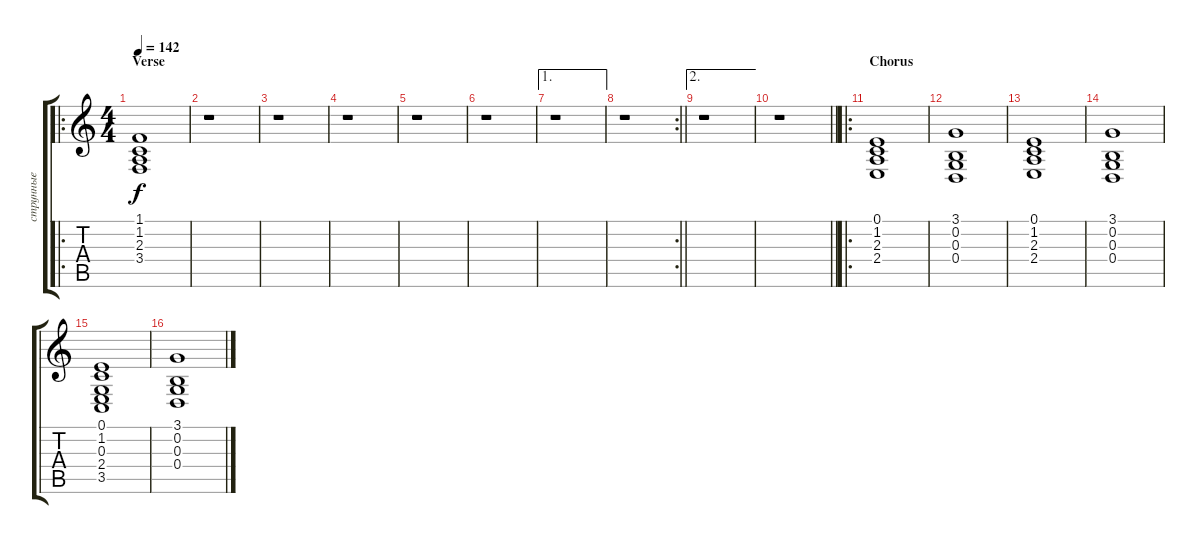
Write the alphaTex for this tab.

\track ("струнные" "струнные") {instrument stringensemble2}
\staff {score tabs}
\tuning (E4 B3 G3 D3 A2 E2) {hide}
\ro
\ts (4 4)
\section ("" "Verse")
\tempo 142
\clef g2
\ks c
(1.1{t} 1.2{t} 2.3{t} 3.4{t}).1{dy f} |
r.1 |
r.1 |
r.1 |
r.1 |
r.1 |
\ae 1
r.1 |
\rc 2
\barLineRight lightlight
r.1 |
\ae 2
r.1 |
\barLineRight lightlight
r.1 |
\ro
\section ("" "Chorus")
(0.1 1.2 2.3 2.4).1{volume 9} |
(3.1 0.2 0.3 0.4).1 |
(0.1 1.2 2.3 2.4).1 |
(3.1 0.2 0.3 0.4).1 |
(0.1 1.2 0.3 2.4 3.5).1 |
(3.1 0.2 0.3 0.4).1
